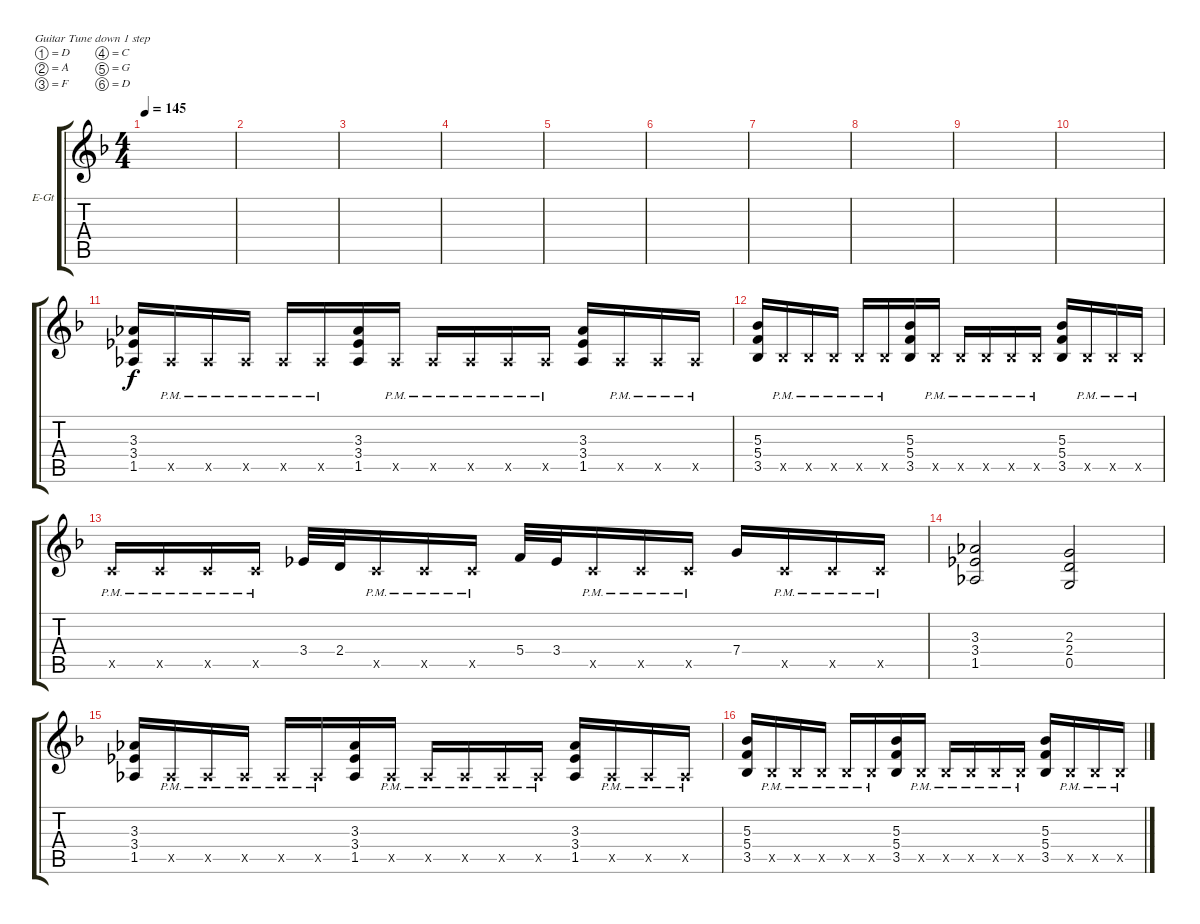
\defaultSystemsLayout 4
\bracketExtendMode groupsimilarinstruments
\firstSystemTrackNameOrientation horizontal
\otherSystemsTrackNameOrientation horizontal
\track ("Rithm Guitar 1" "E-Gt") {instrument distortionguitar}
\staff {score tabs}
\tuning (D4 A3 F3 C3 G2 D2)
\ts (4 4)
\tempo 145
\clef g2
\ks dminor
|
|
|
|
|
|
|
|
|
|
(1.5 3.4 3.3).16 1.5{pm x}.16 1.5{pm x}.16 1.5{pm x}.16 1.5{pm x}.16 1.5{pm x}.16 (1.5 3.4 3.3).16 1.5{pm x}.16 1.5{pm x}.16 1.5{pm x}.16 1.5{pm x}.16 1.5{pm x}.16 (1.5 3.4 3.3).16 1.5{pm x}.16 1.5{pm x}.16 1.5{pm x}.16 |
(3.5 5.4 5.3).16 3.5{pm x}.16 3.5{pm x}.16 3.5{pm x}.16 3.5{pm x}.16 3.5{pm x}.16 (3.5 5.4 5.3).16 3.5{pm x}.16 3.5{pm x}.16 3.5{pm x}.16 3.5{pm x}.16 3.5{pm x}.16 (3.5 5.4 5.3).16 3.5{pm x}.16 3.5{pm x}.16 3.5{pm x}.16 |
5.5{pm x}.16 5.5{pm x}.16 5.5{pm x}.16 5.5{pm x}.16 3.4.32 2.4.32 5.5{pm x}.16 5.5{pm x}.16 5.5{pm x}.16 5.4.32 3.4.32 5.5{pm x}.16 5.5{pm x}.16 5.5{pm x}.16 7.4.16 5.5{pm x}.16 5.5{pm x}.16 5.5{pm x}.16 |
(1.5 3.4 3.3).2 (0.5 2.4 2.3).2 |
(1.5 3.4 3.3).16 1.5{pm x}.16 1.5{pm x}.16 1.5{pm x}.16 1.5{pm x}.16 1.5{pm x}.16 (1.5 3.4 3.3).16 1.5{pm x}.16 1.5{pm x}.16 1.5{pm x}.16 1.5{pm x}.16 1.5{pm x}.16 (1.5 3.4 3.3).16 1.5{pm x}.16 1.5{pm x}.16 1.5{pm x}.16 |
(3.5 5.4 5.3).16 3.5{pm x}.16 3.5{pm x}.16 3.5{pm x}.16 3.5{pm x}.16 3.5{pm x}.16 (3.5 5.4 5.3).16 3.5{pm x}.16 3.5{pm x}.16 3.5{pm x}.16 3.5{pm x}.16 3.5{pm x}.16 (3.5 5.4 5.3).16 3.5{pm x}.16 3.5{pm x}.16 3.5{pm x}.16
